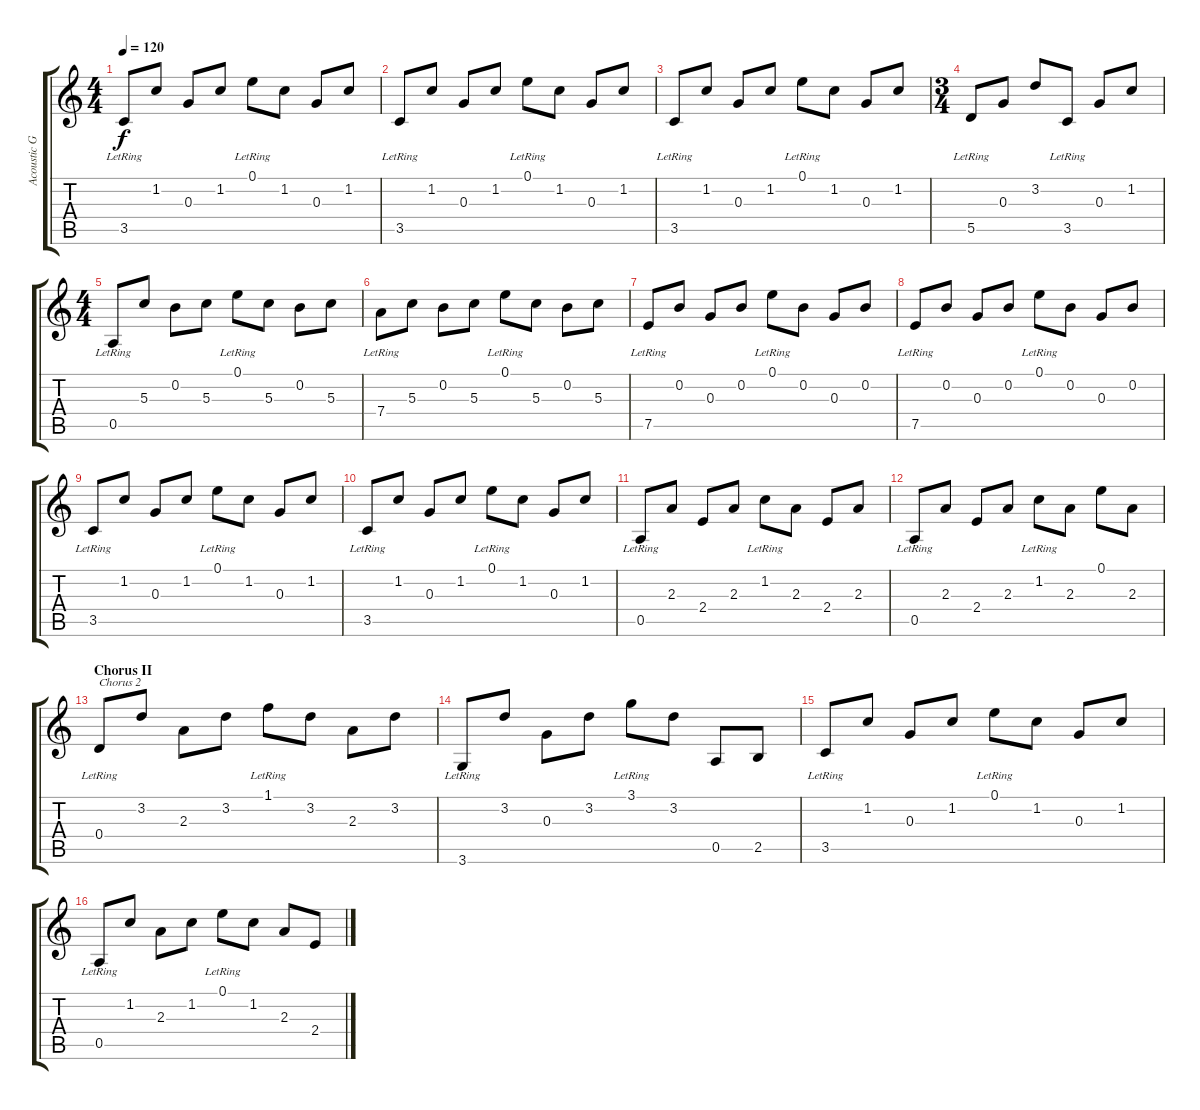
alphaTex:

\track ("Acoustic Guitar" "Acoustic G") {instrument acousticguitarsteel}
\staff {score tabs}
\tuning (E4 B3 G3 D3 A2 E2) {hide}
\ts (4 4)
\tempo 120
\clef g2
\ks c
3.5{lr}.8{dy f} 1.2.8 0.3.8 1.2.8 0.1{lr}.8 1.2.8 0.3.8 1.2.8 |
3.5{lr}.8 1.2.8 0.3.8 1.2.8 0.1{lr}.8 1.2.8 0.3.8 1.2.8 |
3.5{lr}.8 1.2.8 0.3.8 1.2.8 0.1{lr}.8 1.2.8 0.3.8 1.2.8 |
\ts (3 4)
5.5{lr}.8 0.3.8 3.2.8 3.5{lr}.8 0.3.8 1.2.8 |
\ts (4 4)
0.5{lr}.8 5.3.8 0.2.8 5.3.8 0.1{lr}.8 5.3.8 0.2.8 5.3.8 |
7.4{lr}.8 5.3.8 0.2.8 5.3.8 0.1{lr}.8 5.3.8 0.2.8 5.3.8 |
7.5{lr}.8 0.2.8 0.3.8 0.2.8 0.1{lr}.8 0.2.8 0.3.8 0.2.8 |
7.5{lr}.8 0.2.8 0.3.8 0.2.8 0.1{lr}.8 0.2.8 0.3.8 0.2.8 |
3.5{lr}.8 1.2.8 0.3.8 1.2.8 0.1{lr}.8 1.2.8 0.3.8 1.2.8 |
3.5{lr}.8 1.2.8 0.3.8 1.2.8 0.1{lr}.8 1.2.8 0.3.8 1.2.8 |
0.5{lr}.8 2.3.8 2.4.8 2.3.8 1.2{lr}.8 2.3.8 2.4.8 2.3.8 |
0.5{lr}.8 2.3.8 2.4.8 2.3.8 1.2{lr}.8 2.3.8 0.1.8 2.3.8 |
\section ("" "Chorus II")
0.4{lr}.8{txt "Chorus 2"} 3.2.8 2.3.8 3.2.8 1.1{lr}.8 3.2.8 2.3.8 3.2.8 |
3.6{lr}.8 3.2.8 0.3.8 3.2.8 3.1{lr}.8 3.2.8 0.5.8 2.5.8 |
3.5{lr}.8 1.2.8 0.3.8 1.2.8 0.1{lr}.8 1.2.8 0.3.8 1.2.8 |
0.5{lr}.8 1.2.8 2.3.8 1.2.8 0.1{lr}.8 1.2.8 2.3.8 2.4.8
